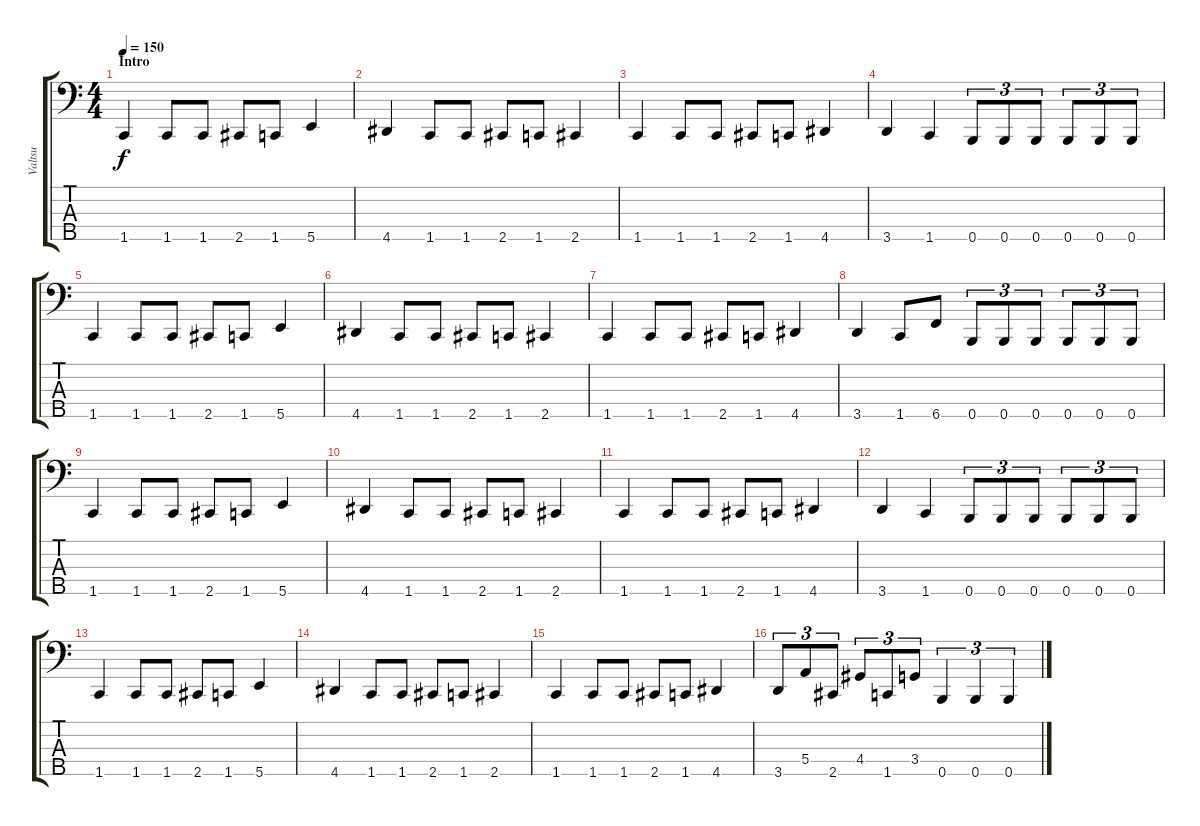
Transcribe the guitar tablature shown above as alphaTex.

\track ("Valtsu" "Valtsu") {instrument slapbass1}
\staff {score tabs}
\tuning (G2 D2 A1 E1 B0) {hide}
\ts (4 4)
\section ("" "Intro")
\tempo 150
\clef f4
\ks c
1.5.4{dy f instrument slapbass1} 1.5.8 1.5.8 2.5.8 1.5.8 5.5.4 |
4.5.4 1.5.8 1.5.8 2.5.8 1.5.8 2.5.4 |
1.5.4 1.5.8 1.5.8 2.5.8 1.5.8 4.5.4 |
3.5.4 1.5.4 0.5.8{tu (3 2)} 0.5.8{tu (3 2)} 0.5.8{tu (3 2)} 0.5.8{tu (3 2)} 0.5.8{tu (3 2)} 0.5.8{tu (3 2)} |
1.5.4 1.5.8 1.5.8 2.5.8 1.5.8 5.5.4 |
4.5.4 1.5.8 1.5.8 2.5.8 1.5.8 2.5.4 |
1.5.4 1.5.8 1.5.8 2.5.8 1.5.8 4.5.4 |
3.5.4 1.5.8 6.5.8 0.5.8{tu (3 2)} 0.5.8{tu (3 2)} 0.5.8{tu (3 2)} 0.5.8{tu (3 2)} 0.5.8{tu (3 2)} 0.5.8{tu (3 2)} |
1.5.4 1.5.8 1.5.8 2.5.8 1.5.8 5.5.4 |
4.5.4 1.5.8 1.5.8 2.5.8 1.5.8 2.5.4 |
1.5.4 1.5.8 1.5.8 2.5.8 1.5.8 4.5.4 |
3.5.4 1.5.4 0.5.8{tu (3 2)} 0.5.8{tu (3 2)} 0.5.8{tu (3 2)} 0.5.8{tu (3 2)} 0.5.8{tu (3 2)} 0.5.8{tu (3 2)} |
1.5.4 1.5.8 1.5.8 2.5.8 1.5.8 5.5.4 |
4.5.4 1.5.8 1.5.8 2.5.8 1.5.8 2.5.4 |
1.5.4 1.5.8 1.5.8 2.5.8 1.5.8 4.5.4 |
3.5.8{tu (3 2)} 5.4.8{tu (3 2)} 2.5.8{tu (3 2)} 4.4.8{tu (3 2)} 1.5.8{tu (3 2)} 3.4.8{tu (3 2)} 0.5.4{tu (3 2)} 0.5.4{tu (3 2)} 0.5.4{tu (3 2)}
